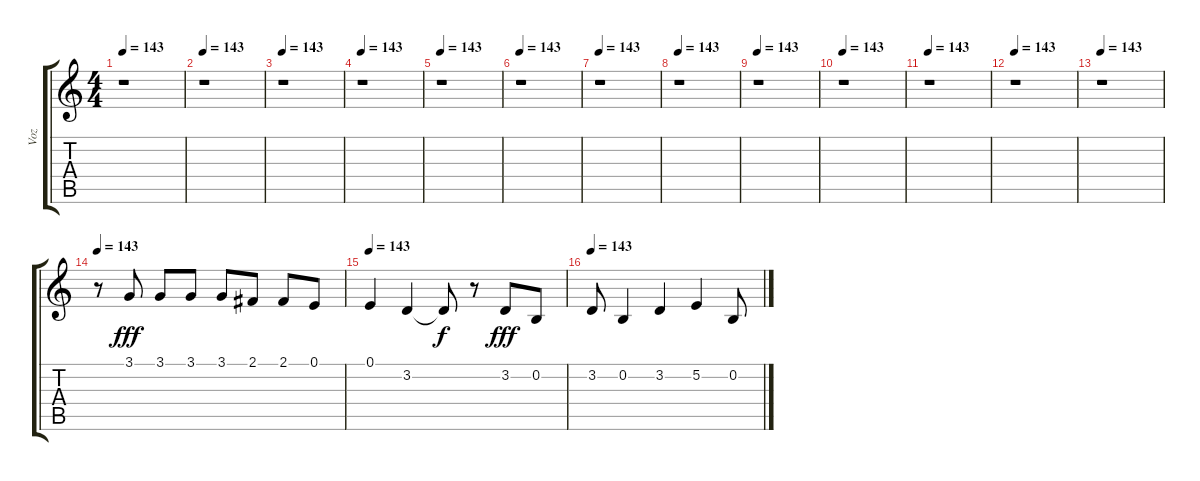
\track ("Voz" "Voz") {instrument lead1square}
\staff {score tabs}
\tuning (E4 B3 G3 D3 A2 E2) {hide}
\ts (4 4)
\tempo 143
\clef g2
\ks c
r.1{dy f} |
\tempo 143
r.1 |
\tempo 143
r.1 |
\tempo 143
r.1 |
\tempo 143
r.1 |
\tempo 143
r.1 |
\tempo 143
r.1 |
\tempo 143
r.1 |
\tempo 143
r.1 |
\tempo 143
r.1 |
\tempo 143
r.1 |
\tempo 143
r.1 |
\tempo 143
r.1 |
\tempo 143
r.8 3.1.8{dy fff} 3.1.8 3.1.8 3.1.8 2.1.8 2.1.8 0.1.8 |
\tempo 143
0.1.4 3.2.4 3.2{t}.8{dy f} r.8 3.2.8{dy fff} 0.2.8 |
\tempo 143
3.2.8 0.2.4 3.2.4 5.2.4 0.2.8
